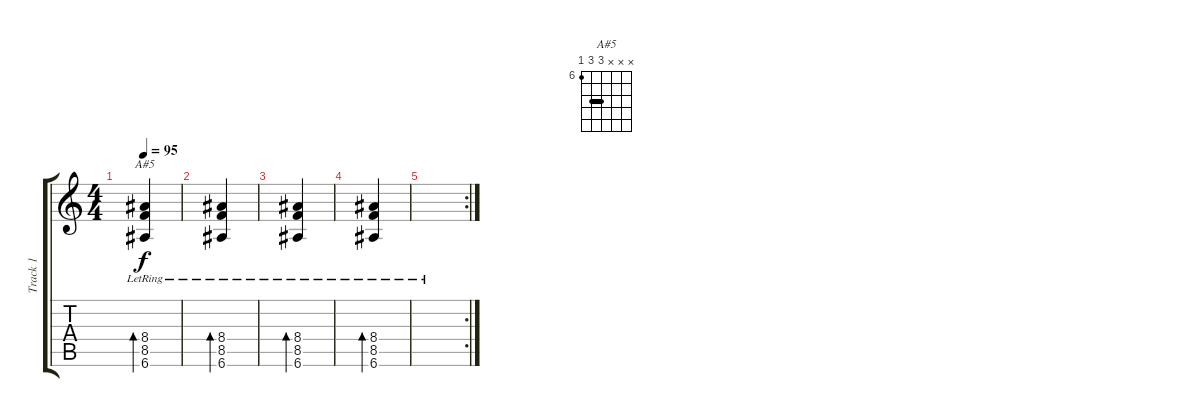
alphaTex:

\track ("Track 1" "Track 1") {instrument acousticguitarsteel}
\staff {score tabs}
\tuning (E4 B3 G3 D3 A2 E2) {hide}
\chord ("A#5" x x x 8 8 6) {firstfret 6 barre 8}
\ts (4 4)
\tempo 95
\clef g2
\ks c
(8.4{lr} 8.5 6.6).4{bd 480 ch "A#5" dy f} |
(8.4{lr} 8.5 6.6).4{bd 480} |
(8.4 8.5{lr} 6.6).4{bd 480} |
(8.4 8.5{lr} 6.6).4{bd 480} |
\rc 2
